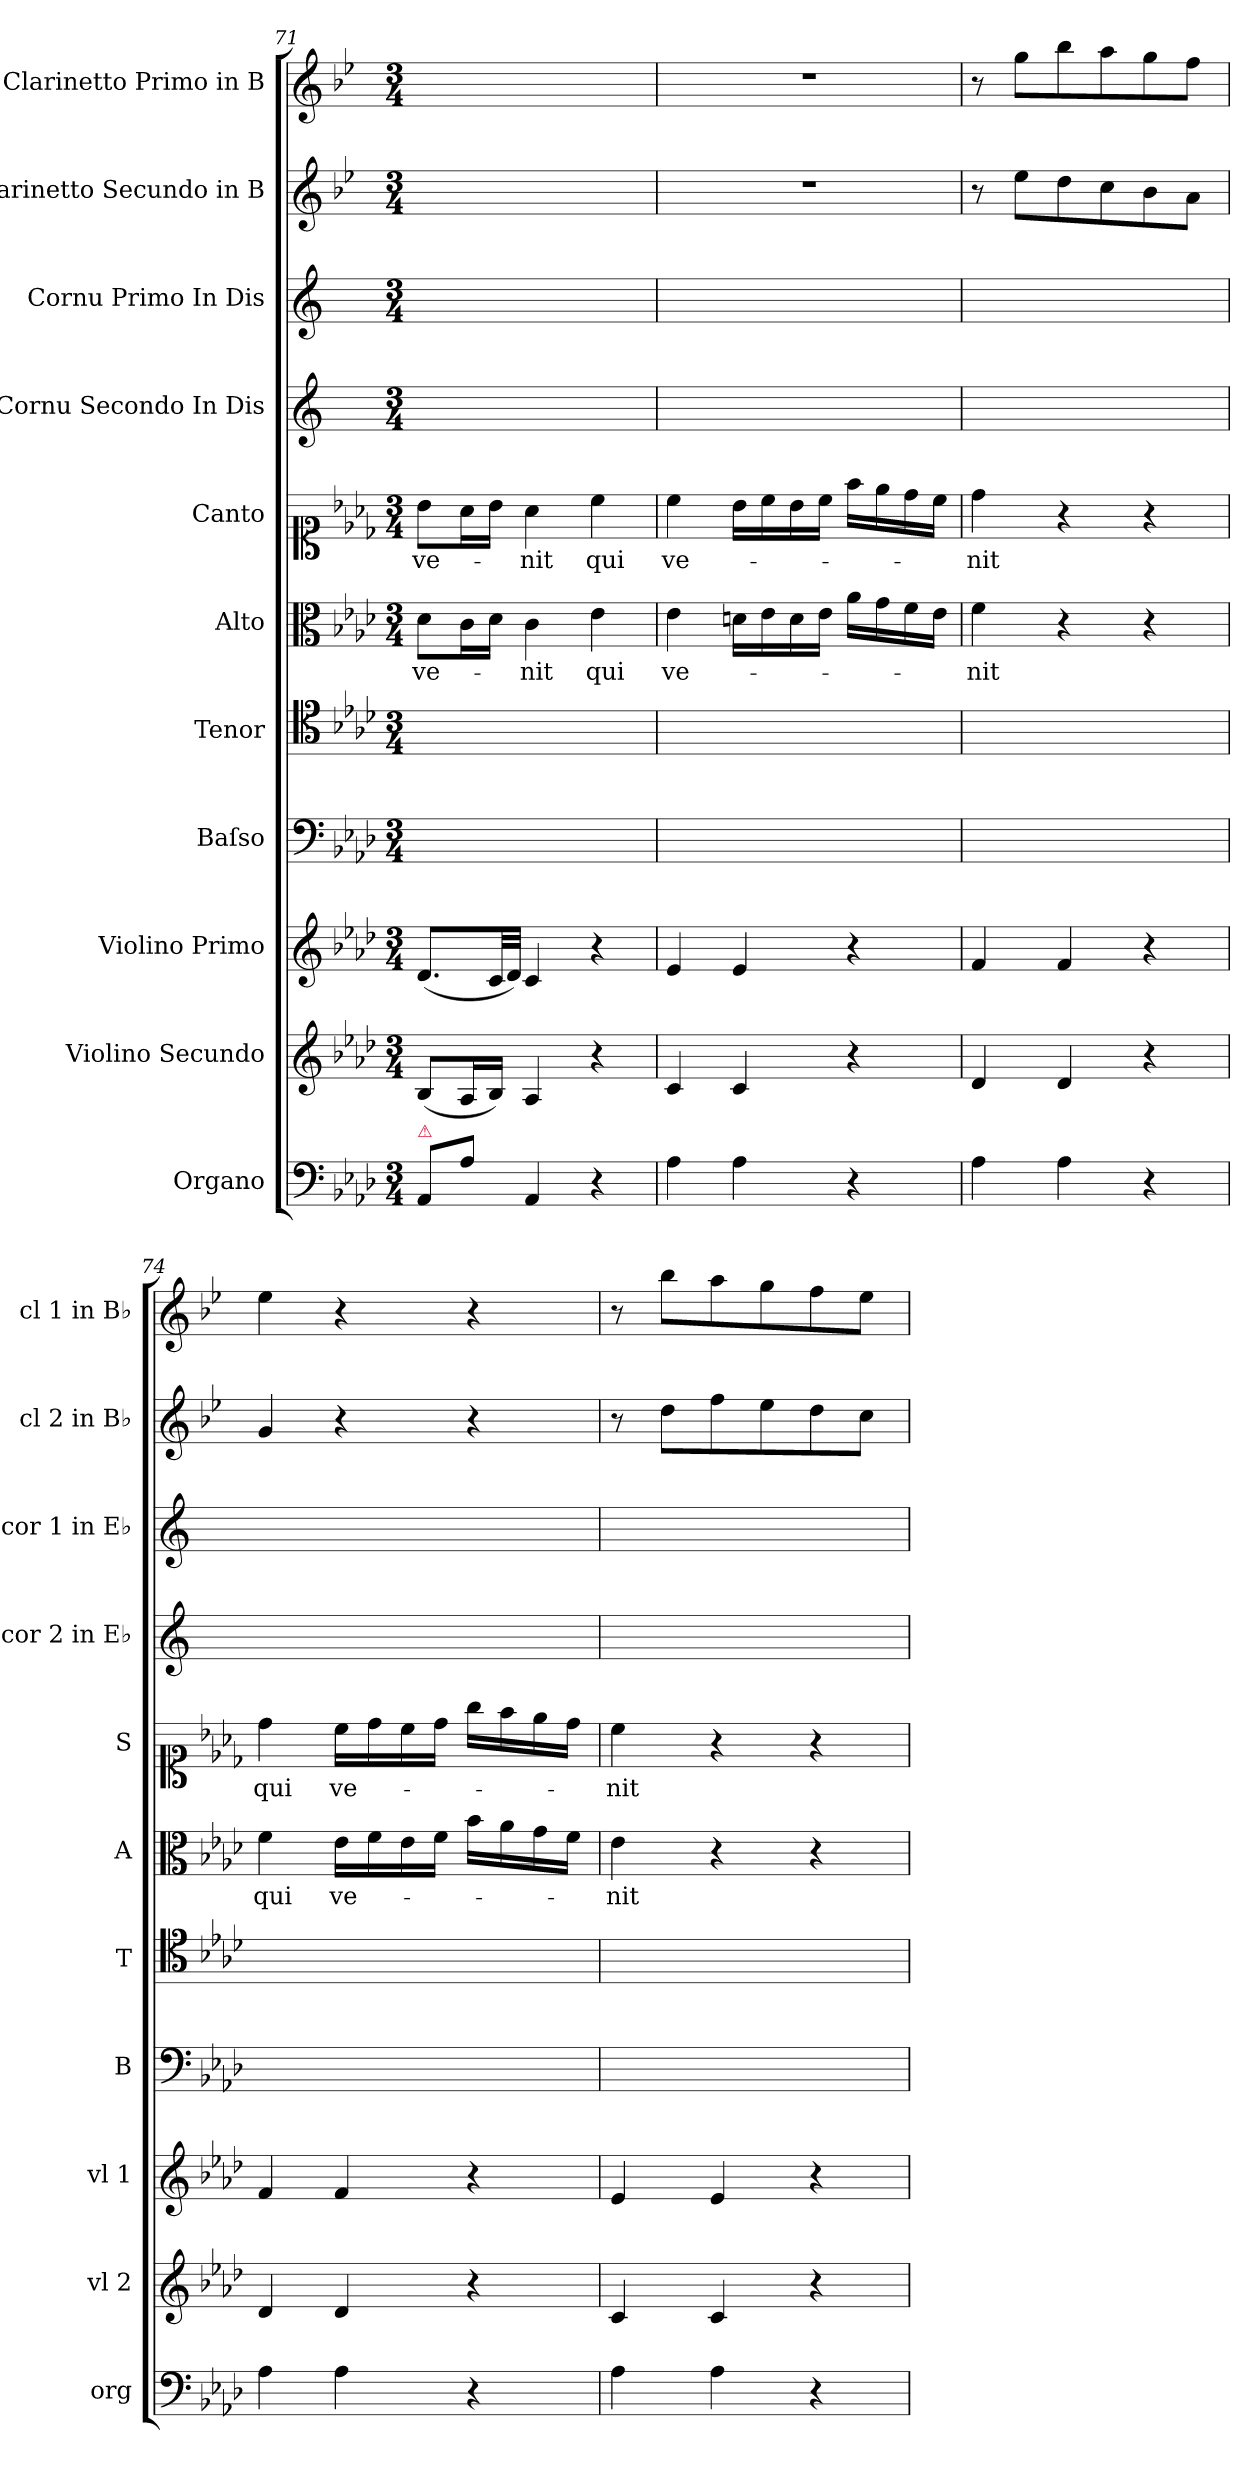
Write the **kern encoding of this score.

**kern	**kern	**kern	**kern	**kern	**kern	**text	**kern	**text	**kern	**kern	**kern	**kern
*part11	*part10	*part9	*part8	*part7	*part6	*part6	*part5	*part5	*part4	*part3	*part2	*part1
*staff11	*staff10	*staff9	*staff8	*staff7	*staff6	*staff6	*staff5	*staff5	*staff4	*staff3	*staff2	*staff1
*I"Organo	*I"Violino Secundo	*I"Violino Primo	*I"Baſso	*I"Tenor	*I"Alto	*	*I"Canto	*	*I"Cornu Secondo In Dis	*I"Cornu Primo In Dis	*I"Clarinetto Secundo in B	*I"Clarinetto Primo in B
*I'org	*I'vl 2	*I'vl 1	*I'B	*I'T	*I'A	*	*I'S	*	*I'cor 2 in Eb	*I'cor 1 in Eb	*I'cl 2 in Bb	*I'cl 1 in Bb
*clefF4	*clefG2	*clefG2	*clefF4	*clefC4	*clefC3	*	*clefC1	*	*clefG2	*clefG2	*clefG2	*clefG2
*	*	*	*	*	*	*	*	*	*	*	*ITrd1c2	*ITrd1c2
*k[b-e-a-d-]	*k[b-e-a-d-]	*k[b-e-a-d-]	*k[b-e-a-d-]	*k[b-e-a-d-]	*k[b-e-a-d-]	*	*k[b-e-a-d-]	*	*	*	*k[b-e-a-d-]	*k[b-e-a-d-]
*A-:	*A-:	*A-:	*A-:	*A-:	*A-:	*	*A-:	*	*	*	*A-:	*A-:
*M3/4	*M3/4	*M3/4	*M3/4	*M3/4	*M3/4	*	*M3/4	*	*M3/4	*M3/4	*M3/4	*M3/4
=71	=71	=71	=71	=71	=71	=71	=71	=71	=71	=71	=71	=71
!LO:TX:a:color=crimson:t=⚠	!	!	!	!	!	!	!	!	!	!	!	!
8AA-/L	(8B-/L	(8.d-/L	2.ryy	2.ryy	8d-\L	ve-	8b-\L	ve-	2.ryy	2.ryy	2.ryy	2.ryy
8A-\J	16A-/L	.	.	.	16c\L	.	16a-\L	.	.	.	.	.
.	16B-/JJ)	32c/LL	.	.	16d-\JJ	.	16b-\JJ	.	.	.	.	.
.	.	32d-/JJJ)	.	.	.	.	.	.	.	.	.	.
4AA-/	4A-/	4c/	.	.	4c\	-nit	4a-\	-nit	.	.	.	.
4r	4r	4r	.	.	4e-\	qui	4cc\	qui	.	.	.	.
=72	=72	=72	=72	=72	=72	=72	=72	=72	=72	=72	=72	=72
4A-\	4c/	4e-/	2.ryy	2.ryy	4e-\	ve-	4cc\	ve-	2.ryy	2.ryy	2.r	2.r
4A-\	4c/	4e-/	.	.	16dn\LL	.	16b-\LL	.	.	.	.	.
.	.	.	.	.	16e-\	.	16cc\	.	.	.	.	.
.	.	.	.	.	16d\	.	16b-\	.	.	.	.	.
.	.	.	.	.	16e-\JJ	.	16cc\JJ	.	.	.	.	.
4r	4r	4r	.	.	16a-\LL	.	16ff\LL	.	.	.	.	.
.	.	.	.	.	16g\	.	16ee-\	.	.	.	.	.
.	.	.	.	.	16f\	.	16dd-\	.	.	.	.	.
.	.	.	.	.	16e-\JJ	.	16cc\JJ	.	.	.	.	.
=73	=73	=73	=73	=73	=73	=73	=73	=73	=73	=73	=73	=73
4A-\	4d-/	4f/	2.ryy	2.ryy	4f\	-nit	4dd-\	-nit	2.ryy	2.ryy	8r	8r
.	.	.	.	.	.	.	.	.	.	.	8dd-\L	8ff\L
4A-\	4d-/	4f/	.	.	4r	.	4r	.	.	.	8cc\	8aa-\
.	.	.	.	.	.	.	.	.	.	.	8b-\	8gg\
4r	4r	4r	.	.	4r	.	4r	.	.	.	8a-\	8ff\
.	.	.	.	.	.	.	.	.	.	.	8g\J	8ee-\J
=74	=74	=74	=74	=74	=74	=74	=74	=74	=74	=74	=74	=74
4A-\	4d-/	4f/	2.ryy	2.ryy	4f\	qui	4dd-\	qui	2.ryy	2.ryy	4f/	4dd-\
4A-\	4d-/	4f/	.	.	16e-\LL	ve-	16cc\LL	ve-	.	.	4r	4r
.	.	.	.	.	16f\	.	16dd-\	.	.	.	.	.
.	.	.	.	.	16e-\	.	16cc\	.	.	.	.	.
.	.	.	.	.	16f\JJ	.	16dd-\JJ	.	.	.	.	.
4r	4r	4r	.	.	16b-\LL	.	16gg\LL	.	.	.	4r	4r
.	.	.	.	.	16a-\	.	16ff\	.	.	.	.	.
.	.	.	.	.	16g\	.	16ee-\	.	.	.	.	.
.	.	.	.	.	16f\JJ	.	16dd-\JJ	.	.	.	.	.
=75	=75	=75	=75	=75	=75	=75	=75	=75	=75	=75	=75	=75
4A-\	4c/	4e-/	2.ryy	2.ryy	4e-\	-nit	4cc\	-nit	2.ryy	2.ryy	8r	8r
.	.	.	.	.	.	.	.	.	.	.	8cc\L	8aa-\L
4A-\	4c/	4e-/	.	.	4r	.	4r	.	.	.	8ee-\	8gg\
.	.	.	.	.	.	.	.	.	.	.	8dd-\	8ff\
4r	4r	4r	.	.	4r	.	4r	.	.	.	8cc\	8ee-\
.	.	.	.	.	.	.	.	.	.	.	8b-\J	8dd-\J
=	=	=	=	=	=	=	=	=	=	=	=	=
*-	*-	*-	*-	*-	*-	*-	*-	*-	*-	*-	*-	*-
